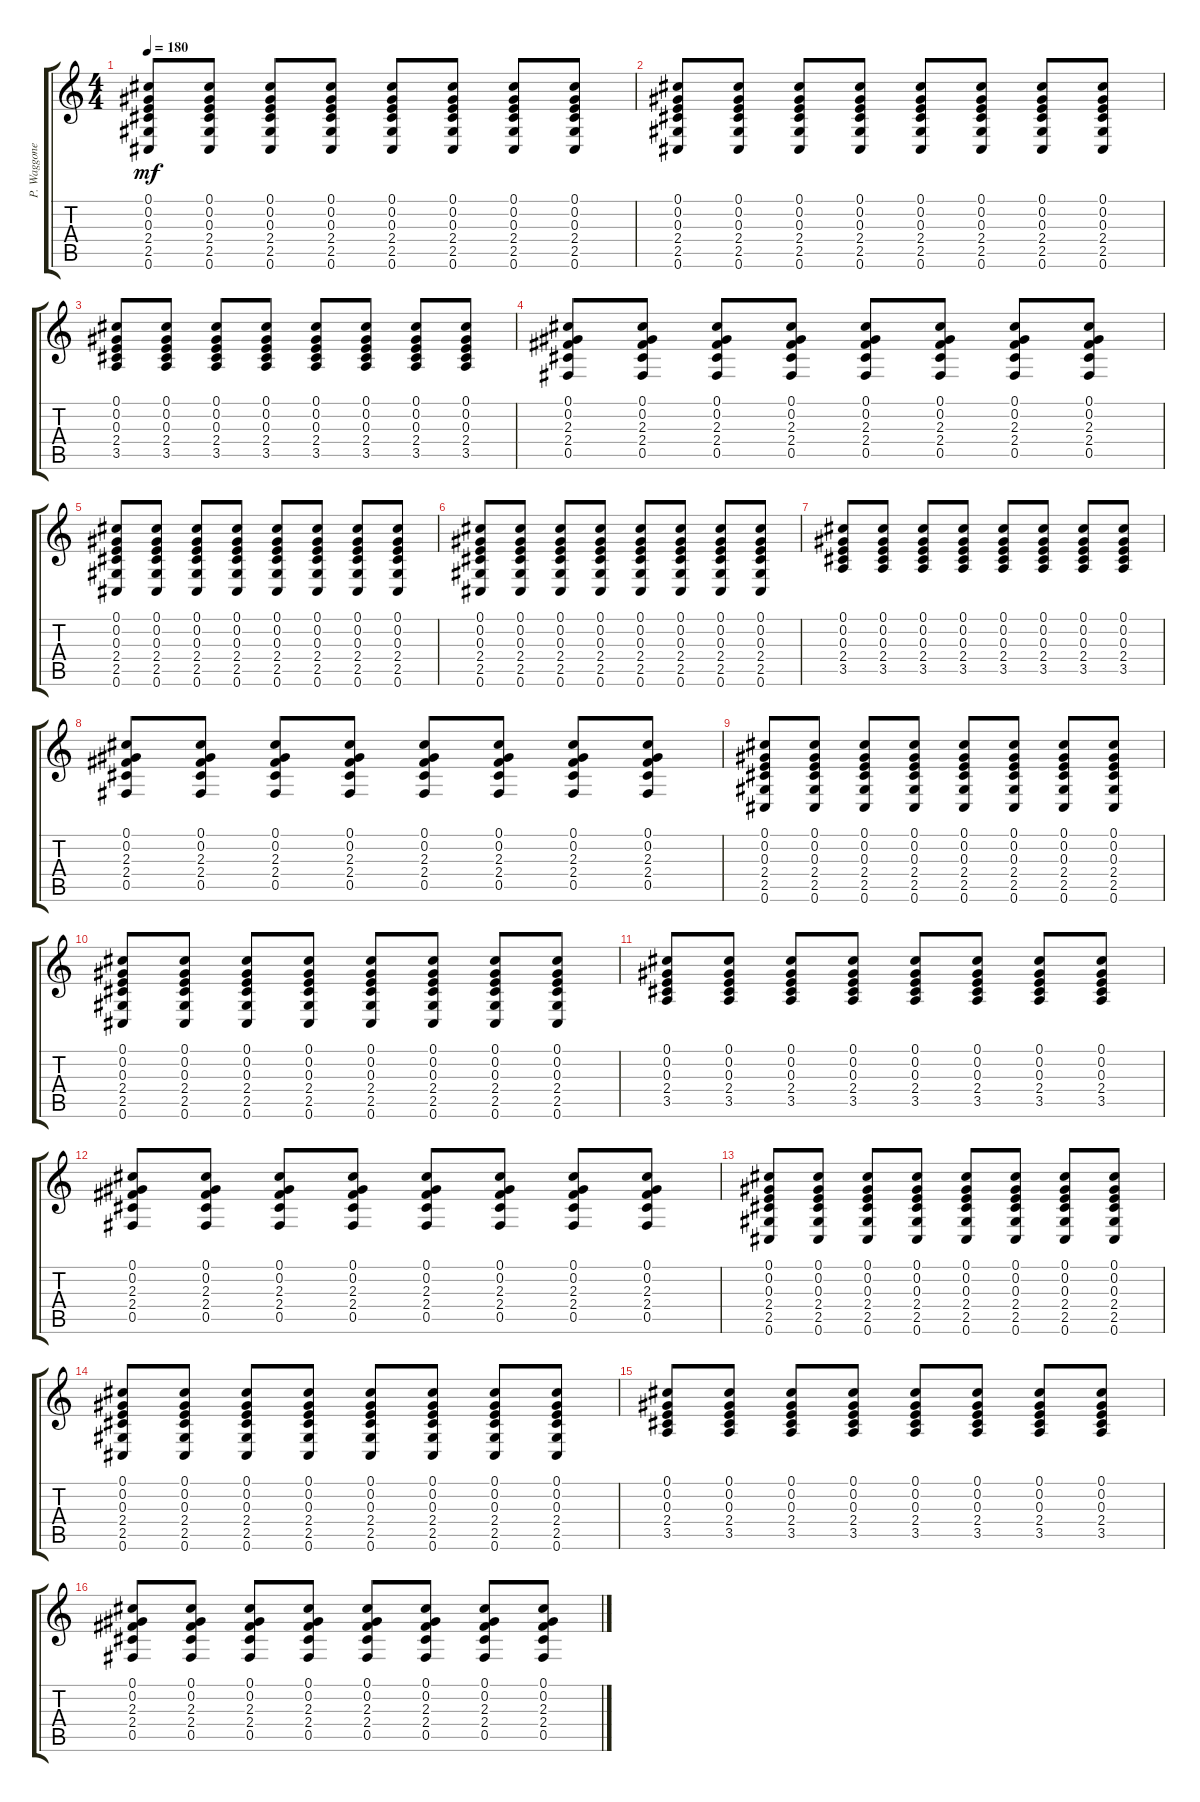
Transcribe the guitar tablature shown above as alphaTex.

\track ("P. Waggoner Gtr." "P. Waggone") {instrument distortionguitar}
\staff {score tabs}
\tuning (Db4 Ab3 E3 B2 Gb2 Db2) {hide}
\ts (4 4)
\tempo 180
\clef g2
\ks c
(0.1 0.2 0.3 2.4 2.5 0.6).8{dy mf} (0.1 0.2 0.3 2.4 2.5 0.6).8 (0.1 0.2 0.3 2.4 2.5 0.6).8 (0.1 0.2 0.3 2.4 2.5 0.6).8 (0.1 0.2 0.3 2.4 2.5 0.6).8 (0.1 0.2 0.3 2.4 2.5 0.6).8 (0.1 0.2 0.3 2.4 2.5 0.6).8 (0.1 0.2 0.3 2.4 2.5 0.6).8 |
(0.1 0.2 0.3 2.4 2.5 0.6).8 (0.1 0.2 0.3 2.4 2.5 0.6).8 (0.1 0.2 0.3 2.4 2.5 0.6).8 (0.1 0.2 0.3 2.4 2.5 0.6).8 (0.1 0.2 0.3 2.4 2.5 0.6).8 (0.1 0.2 0.3 2.4 2.5 0.6).8 (0.1 0.2 0.3 2.4 2.5 0.6).8 (0.1 0.2 0.3 2.4 2.5 0.6).8 |
(0.1 0.2 0.3 2.4 3.5).8 (0.1 0.2 0.3 2.4 3.5).8 (0.1 0.2 0.3 2.4 3.5).8 (0.1 0.2 0.3 2.4 3.5).8 (0.1 0.2 0.3 2.4 3.5).8 (0.1 0.2 0.3 2.4 3.5).8 (0.1 0.2 0.3 2.4 3.5).8 (0.1 0.2 0.3 2.4 3.5).8 |
(0.1 0.2 2.3 2.4 0.5).8 (0.1 0.2 2.3 2.4 0.5).8 (0.1 0.2 2.3 2.4 0.5).8 (0.1 0.2 2.3 2.4 0.5).8 (0.1 0.2 2.3 2.4 0.5).8 (0.1 0.2 2.3 2.4 0.5).8 (0.1 0.2 2.3 2.4 0.5).8 (0.1 0.2 2.3 2.4 0.5).8 |
(0.1 0.2 0.3 2.4 2.5 0.6).8 (0.1 0.2 0.3 2.4 2.5 0.6).8 (0.1 0.2 0.3 2.4 2.5 0.6).8 (0.1 0.2 0.3 2.4 2.5 0.6).8 (0.1 0.2 0.3 2.4 2.5 0.6).8 (0.1 0.2 0.3 2.4 2.5 0.6).8 (0.1 0.2 0.3 2.4 2.5 0.6).8 (0.1 0.2 0.3 2.4 2.5 0.6).8 |
(0.1 0.2 0.3 2.4 2.5 0.6).8 (0.1 0.2 0.3 2.4 2.5 0.6).8 (0.1 0.2 0.3 2.4 2.5 0.6).8 (0.1 0.2 0.3 2.4 2.5 0.6).8 (0.1 0.2 0.3 2.4 2.5 0.6).8 (0.1 0.2 0.3 2.4 2.5 0.6).8 (0.1 0.2 0.3 2.4 2.5 0.6).8 (0.1 0.2 0.3 2.4 2.5 0.6).8 |
(0.1 0.2 0.3 2.4 3.5).8 (0.1 0.2 0.3 2.4 3.5).8 (0.1 0.2 0.3 2.4 3.5).8 (0.1 0.2 0.3 2.4 3.5).8 (0.1 0.2 0.3 2.4 3.5).8 (0.1 0.2 0.3 2.4 3.5).8 (0.1 0.2 0.3 2.4 3.5).8 (0.1 0.2 0.3 2.4 3.5).8 |
(0.1 0.2 2.3 2.4 0.5).8 (0.1 0.2 2.3 2.4 0.5).8 (0.1 0.2 2.3 2.4 0.5).8 (0.1 0.2 2.3 2.4 0.5).8 (0.1 0.2 2.3 2.4 0.5).8 (0.1 0.2 2.3 2.4 0.5).8 (0.1 0.2 2.3 2.4 0.5).8 (0.1 0.2 2.3 2.4 0.5).8 |
(0.1 0.2 0.3 2.4 2.5 0.6).8 (0.1 0.2 0.3 2.4 2.5 0.6).8 (0.1 0.2 0.3 2.4 2.5 0.6).8 (0.1 0.2 0.3 2.4 2.5 0.6).8 (0.1 0.2 0.3 2.4 2.5 0.6).8 (0.1 0.2 0.3 2.4 2.5 0.6).8 (0.1 0.2 0.3 2.4 2.5 0.6).8 (0.1 0.2 0.3 2.4 2.5 0.6).8 |
(0.1 0.2 0.3 2.4 2.5 0.6).8 (0.1 0.2 0.3 2.4 2.5 0.6).8 (0.1 0.2 0.3 2.4 2.5 0.6).8 (0.1 0.2 0.3 2.4 2.5 0.6).8 (0.1 0.2 0.3 2.4 2.5 0.6).8 (0.1 0.2 0.3 2.4 2.5 0.6).8 (0.1 0.2 0.3 2.4 2.5 0.6).8 (0.1 0.2 0.3 2.4 2.5 0.6).8 |
(0.1 0.2 0.3 2.4 3.5).8 (0.1 0.2 0.3 2.4 3.5).8 (0.1 0.2 0.3 2.4 3.5).8 (0.1 0.2 0.3 2.4 3.5).8 (0.1 0.2 0.3 2.4 3.5).8 (0.1 0.2 0.3 2.4 3.5).8 (0.1 0.2 0.3 2.4 3.5).8 (0.1 0.2 0.3 2.4 3.5).8 |
(0.1 0.2 2.3 2.4 0.5).8 (0.1 0.2 2.3 2.4 0.5).8 (0.1 0.2 2.3 2.4 0.5).8 (0.1 0.2 2.3 2.4 0.5).8 (0.1 0.2 2.3 2.4 0.5).8 (0.1 0.2 2.3 2.4 0.5).8 (0.1 0.2 2.3 2.4 0.5).8 (0.1 0.2 2.3 2.4 0.5).8 |
(0.1 0.2 0.3 2.4 2.5 0.6).8 (0.1 0.2 0.3 2.4 2.5 0.6).8 (0.1 0.2 0.3 2.4 2.5 0.6).8 (0.1 0.2 0.3 2.4 2.5 0.6).8 (0.1 0.2 0.3 2.4 2.5 0.6).8 (0.1 0.2 0.3 2.4 2.5 0.6).8 (0.1 0.2 0.3 2.4 2.5 0.6).8 (0.1 0.2 0.3 2.4 2.5 0.6).8 |
(0.1 0.2 0.3 2.4 2.5 0.6).8 (0.1 0.2 0.3 2.4 2.5 0.6).8 (0.1 0.2 0.3 2.4 2.5 0.6).8 (0.1 0.2 0.3 2.4 2.5 0.6).8 (0.1 0.2 0.3 2.4 2.5 0.6).8 (0.1 0.2 0.3 2.4 2.5 0.6).8 (0.1 0.2 0.3 2.4 2.5 0.6).8 (0.1 0.2 0.3 2.4 2.5 0.6).8 |
(0.1 0.2 0.3 2.4 3.5).8 (0.1 0.2 0.3 2.4 3.5).8 (0.1 0.2 0.3 2.4 3.5).8 (0.1 0.2 0.3 2.4 3.5).8 (0.1 0.2 0.3 2.4 3.5).8 (0.1 0.2 0.3 2.4 3.5).8 (0.1 0.2 0.3 2.4 3.5).8 (0.1 0.2 0.3 2.4 3.5).8 |
(0.1 0.2 2.3 2.4 0.5).8 (0.1 0.2 2.3 2.4 0.5).8 (0.1 0.2 2.3 2.4 0.5).8 (0.1 0.2 2.3 2.4 0.5).8 (0.1 0.2 2.3 2.4 0.5).8 (0.1 0.2 2.3 2.4 0.5).8 (0.1 0.2 2.3 2.4 0.5).8 (0.1 0.2 2.3 2.4 0.5).8
